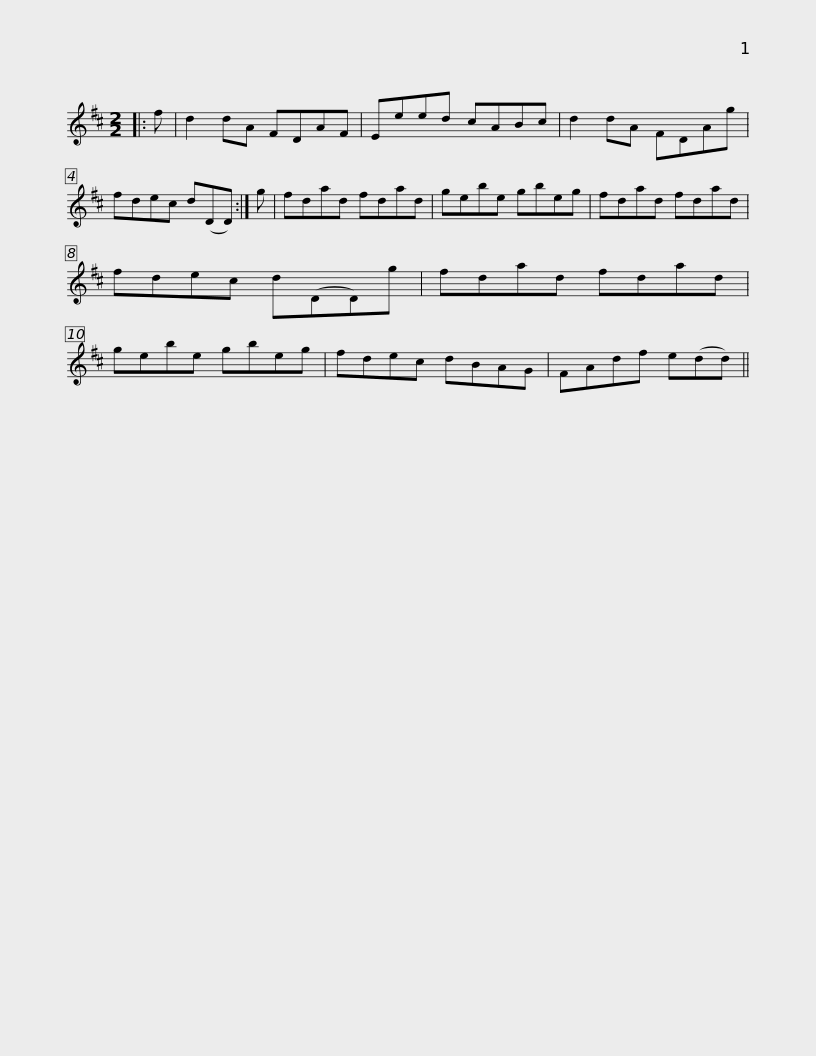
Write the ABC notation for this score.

X:1
L:1/8
M:2/2
I:linebreak $
K:D
V:1 treble
V:1
|: f | d2 dA FDAF | Eeed cABc | d2 dA FDAg | fdec d(DD) :| %5
 g | fdad fdad |$ gebe gbeg | fdad fdad | fdec d(DD)g | %10
 fdad fdad | gebe gbeg |$ fdec dBAG | FAdf e(dd) || %14
